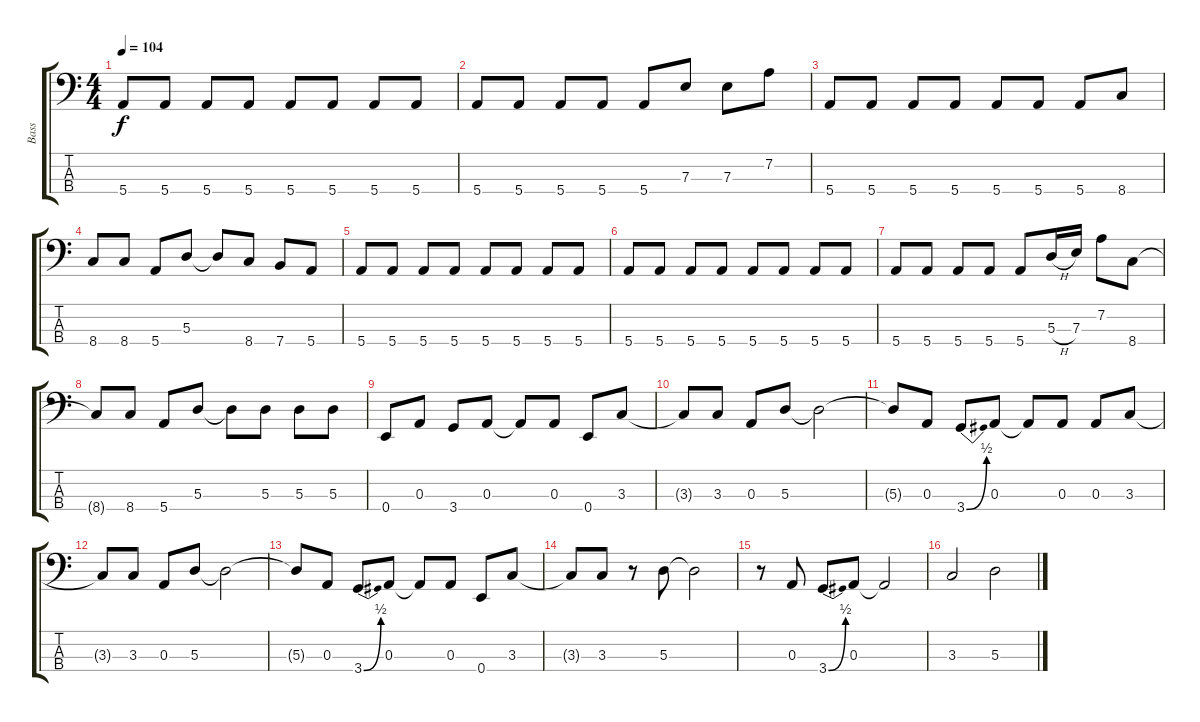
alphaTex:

\track ("Bass" "Bass") {instrument electricbasspick}
\staff {score tabs}
\tuning (G2 D2 A1 E1) {hide}
\ts (4 4)
\tempo 104
\clef f4
\ks c
5.4.8{dy f} 5.4.8 5.4.8 5.4.8 5.4.8 5.4.8 5.4.8 5.4.8 |
5.4.8 5.4.8 5.4.8 5.4.8 5.4.8 7.3.8 7.3.8 7.2.8 |
5.4.8 5.4.8 5.4.8 5.4.8 5.4.8 5.4.8 5.4.8 8.4.8 |
8.4.8 8.4.8 5.4.8 5.3.8 5.3{t}.8 8.4.8 7.4.8 5.4.8 |
5.4.8 5.4.8 5.4.8 5.4.8 5.4.8 5.4.8 5.4.8 5.4.8 |
5.4.8 5.4.8 5.4.8 5.4.8 5.4.8 5.4.8 5.4.8 5.4.8 |
5.4.8 5.4.8 5.4.8 5.4.8 5.4.8 5.3{h}.16 7.3.16 7.2.8 8.4.8 |
8.4{t}.8 8.4.8 5.4.8 5.3.8 5.3{t}.8 5.3.8 5.3.8 5.3.8 |
0.4.8 0.3.8 3.4.8 0.3.8 0.3{t}.8 0.3.8 0.4.8 3.3.8 |
3.3{t}.8 3.3.8 0.3.8 5.3.8 5.3{t}.2 |
5.3{t}.8 0.3.8 3.4{be (bend 0 0 60 2)}.8 0.3.8 0.3{t}.8 0.3.8 0.3.8 3.3.8 |
3.3{t}.8 3.3.8 0.3.8 5.3.8 5.3{t}.2 |
5.3{t}.8 0.3.8 3.4{be (bend 0 0 60 2)}.8 0.3.8 0.3{t}.8 0.3.8 0.4.8 3.3.8 |
3.3{t}.8 3.3.8 r.8 5.3.8 5.3{t}.2 |
r.8 0.3.8 3.4{be (bend 0 0 60 2)}.8 0.3.8 0.3{t}.2 |
3.3.2 5.3.2
